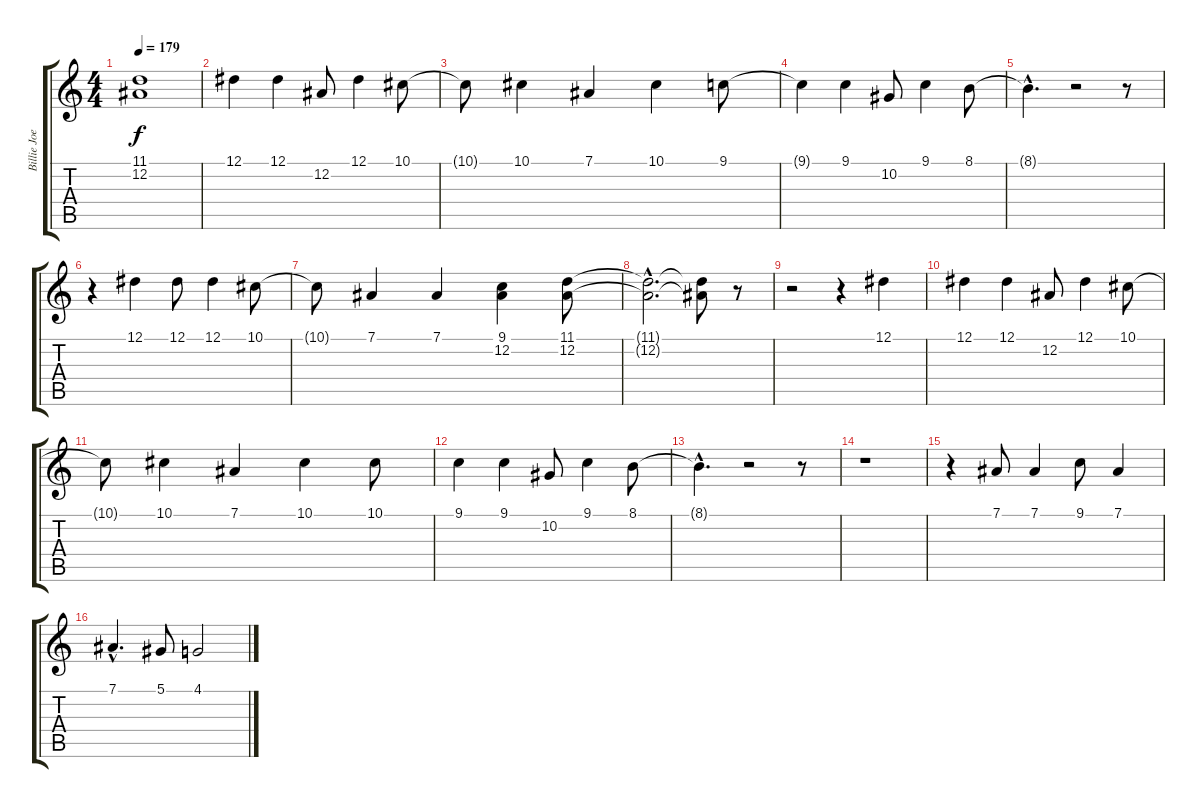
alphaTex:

\track ("Billie Joe (Vocals)" "Billie Joe") {instrument drawbarorgan}
\staff {score tabs}
\tuning (Eb4 Bb3 Gb3 Db3 Ab2 Eb2) {hide}
\ts (4 4)
\tempo 179
\clef g2
\ks c
(11.1{t} 12.2{t}).1{dy f} |
12.1.4 12.1.4 12.2.8 12.1.4 10.1.8 |
10.1{t}.8 10.1.4 7.1.4 10.1.4 9.1.8 |
9.1{t}.4 9.1.4 10.2.8 9.1.4 8.1.8 |
8.1{hac t}.4{d} r.2 r.8 |
r.4 12.1.4 12.1.8 12.1.4 10.1.8 |
10.1{t}.8 7.1.4 7.1.4 (9.1 12.2).4 (11.1 12.2).8 |
(11.1{hac t} 12.2{hac t}).2{d} (11.1{t} 12.2{t}).8 r.8 |
r.2 r.4 12.1.4 |
12.1.4 12.1.4 12.2.8 12.1.4 10.1.8 |
10.1{t}.8 10.1.4 7.1.4 10.1.4 10.1.8 |
9.1.4 9.1.4 10.2.8 9.1.4 8.1.8 |
8.1{hac t}.4{d} r.2 r.8 |
r.1 |
r.4 7.1.8 7.1.4 9.1.8 7.1.4 |
7.1{hac}.4{d} 5.1.8 4.1.2
